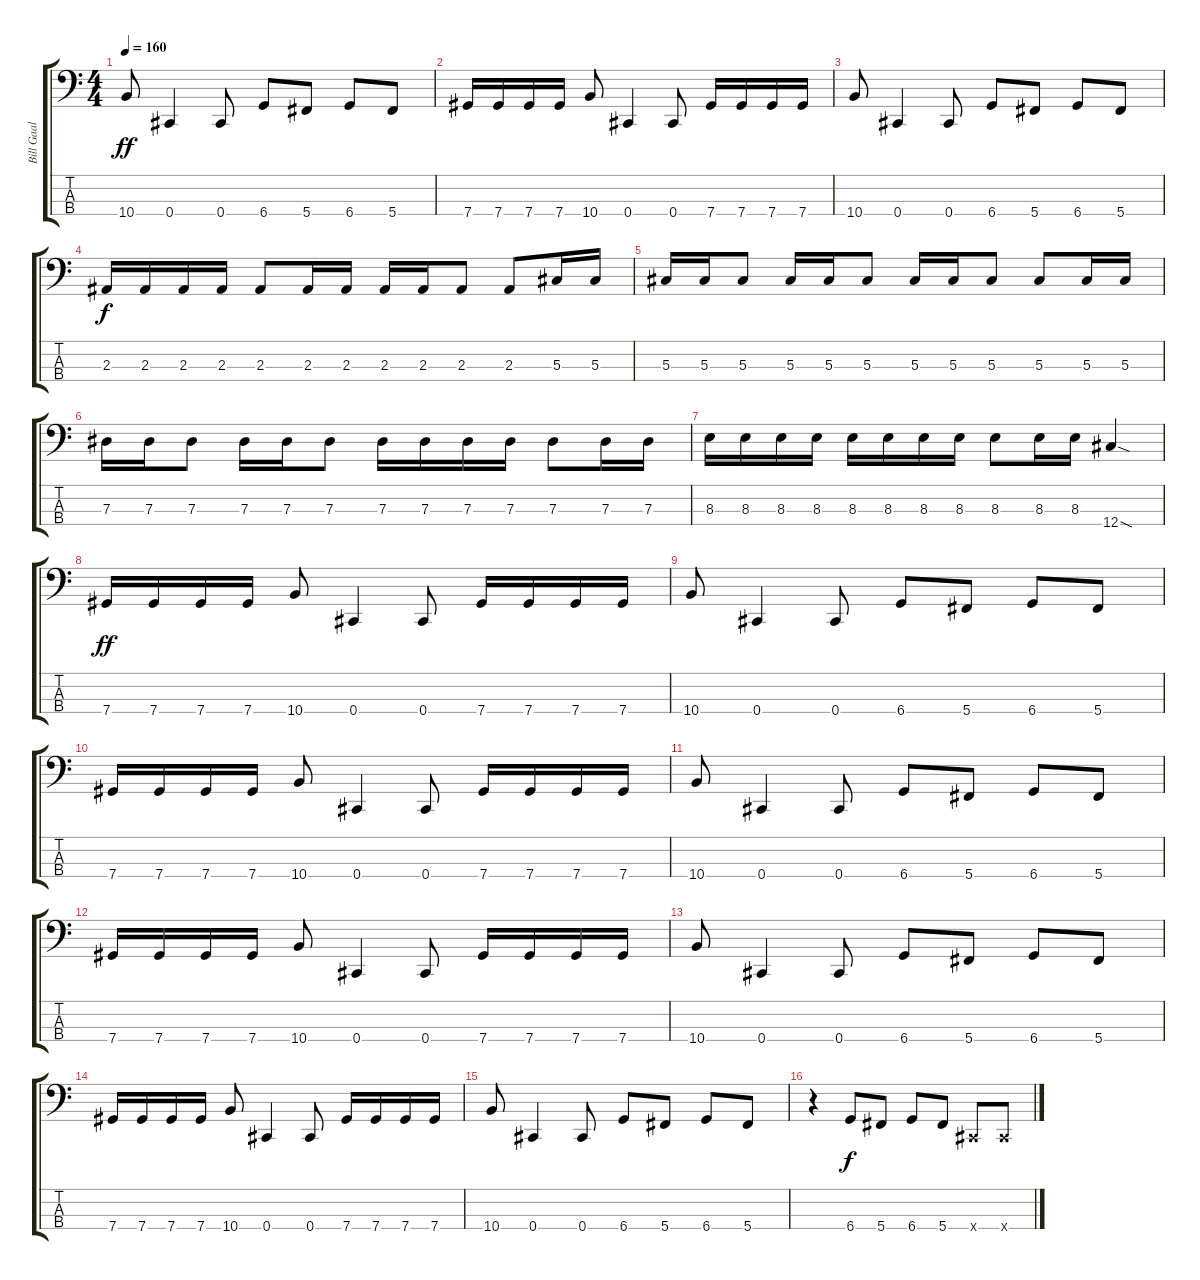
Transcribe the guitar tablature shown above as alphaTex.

\track ("Bill Gaal" "Bill Gaal") {instrument electricbassfinger}
\staff {score tabs}
\tuning (Gb2 Db2 Ab1 Db1) {hide}
\ts (4 4)
\tempo 160
\clef f4
\ks c
10.4.8{dy ff} 0.4.4 0.4.8 6.4.8 5.4.8 6.4.8 5.4.8 |
7.4.16 7.4.16 7.4.16 7.4.16 10.4.8 0.4.4 0.4.8 7.4.16 7.4.16 7.4.16 7.4.16 |
10.4.8 0.4.4 0.4.8 6.4.8 5.4.8 6.4.8 5.4.8 |
2.3.16{dy f} 2.3.16 2.3.16 2.3.16 2.3.8 2.3.16 2.3.16 2.3.16 2.3.16 2.3.8 2.3.8 5.3.16 5.3.16 |
5.3.16 5.3.16 5.3.8 5.3.16 5.3.16 5.3.8 5.3.16 5.3.16 5.3.8 5.3.8 5.3.16 5.3.16 |
7.3.16 7.3.16 7.3.8 7.3.16 7.3.16 7.3.8 7.3.16 7.3.16 7.3.16 7.3.16 7.3.8 7.3.16 7.3.16 |
8.3.16 8.3.16 8.3.16 8.3.16 8.3.16 8.3.16 8.3.16 8.3.16 8.3.8 8.3.16 8.3.16 12.4{sod}.4 |
7.4.16{dy ff} 7.4.16 7.4.16 7.4.16 10.4.8 0.4.4 0.4.8 7.4.16 7.4.16 7.4.16 7.4.16 |
10.4.8 0.4.4 0.4.8 6.4.8 5.4.8 6.4.8 5.4.8 |
7.4.16 7.4.16 7.4.16 7.4.16 10.4.8 0.4.4 0.4.8 7.4.16 7.4.16 7.4.16 7.4.16 |
10.4.8 0.4.4 0.4.8 6.4.8 5.4.8 6.4.8 5.4.8 |
7.4.16 7.4.16 7.4.16 7.4.16 10.4.8 0.4.4 0.4.8 7.4.16 7.4.16 7.4.16 7.4.16 |
10.4.8 0.4.4 0.4.8 6.4.8 5.4.8 6.4.8 5.4.8 |
7.4.16 7.4.16 7.4.16 7.4.16 10.4.8 0.4.4 0.4.8 7.4.16 7.4.16 7.4.16 7.4.16 |
10.4.8 0.4.4 0.4.8 6.4.8 5.4.8 6.4.8 5.4.8 |
r.4 6.4.8{dy f} 5.4.8 6.4.8 5.4.8 0.4{x}.8 0.4{x}.8
